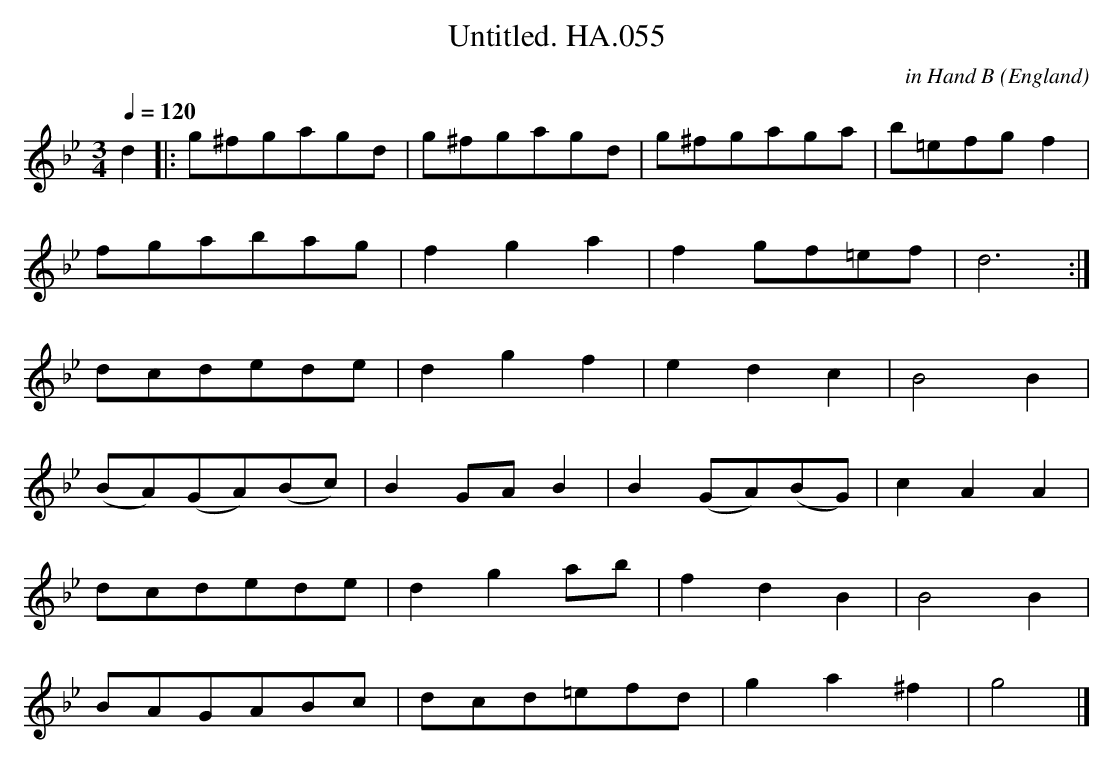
X:1
T:Untitled. HA.055
C:in Hand B
M:3/4
O:England
Q:1/4=120
K:Bb
d2|:g^fgagd|g^fgagd|g^fgaga|b=efgf2|!
fgabag|f2g2a2|f2gf=ef|d6:|!
dcdede|d2g2f2|e2d2c2|B4B2|!
(BA)(GA)(Bc)|B2GAB2|B2(GA)(BG)|c2A2A2|!
dcdede|d2g2ab|f2d2B2|B4B2|!
BAGABc|dcd=efd|g2a2^f2|g4|]
